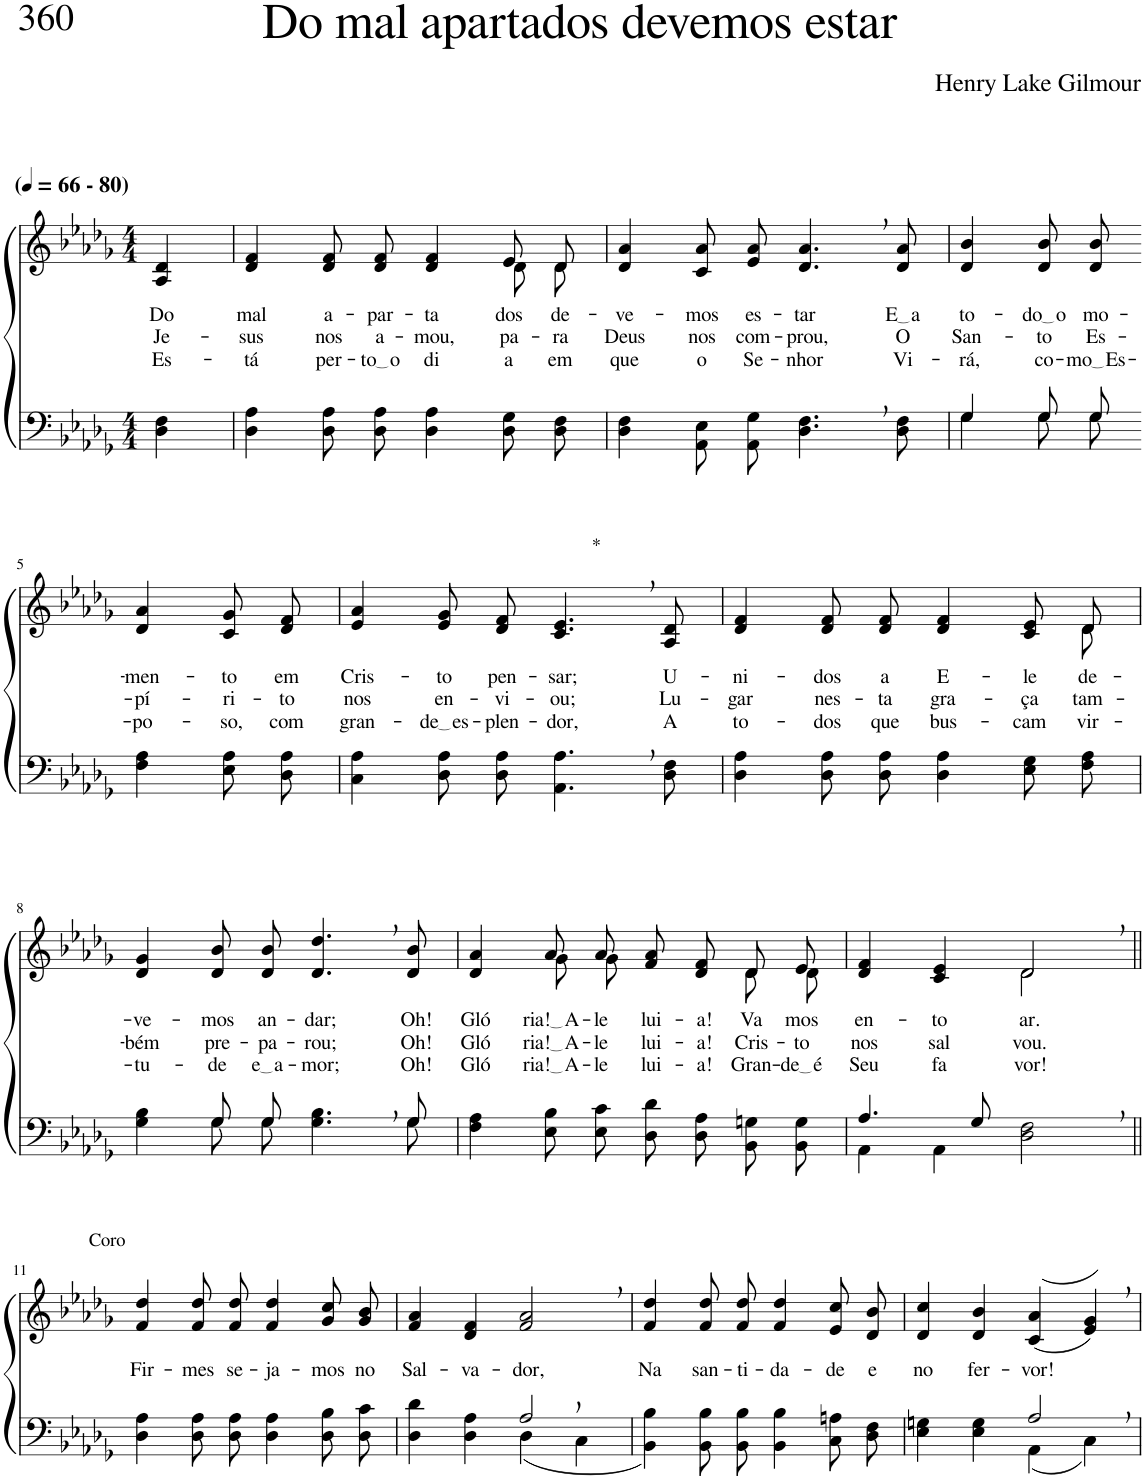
**kern	**kern	**text	**text	**text
*part2	*part1	*part1	*part1	*part1
*staff2	*staff1	*staff1	*staff1	*staff1
*I"Parte III e IV	*I"Parte I e II	*	*	*
*clefF4	*clefG2	*	*	*
*Trd-1c-2	*Trd-1c-2	*	*	*
*k[b-e-a-d-g-]	*k[b-e-a-d-g-]	*	*	*
*M4/4	*M4/4	*	*	*
*MM66	*MM66	*	*	*
=1	=1	=1	=1	=1
!	!LO:TX:a:B:t=(	!	!	!
!	!LO:TX:a:B:t=- 80)	!	!	!
!	!	!LO:LY:b	!LO:LY:b	!LO:LY:b
4D-\ 4F\	4A-/ 4d-/	Do	Je-	Es-
=2	=2	=2	=2	=2
!	!	!LO:LY:b	!LO:LY:b	!LO:LY:b
*	*^	*	*	*
4D-\ 4A-\	4d-/ 4f/	2.ryy	mal	-sus	-tá
!	!	!	!LO:LY:b	!LO:LY:b	!LO:LY:b
8D-\ 8A-\L	8d-/ 8f/L	.	a-	nos	per-
!	!	!	!LO:LY:b	!LO:LY:b	!LO:LY:b
8D-\ 8A-\J	8d-/ 8f/J	.	-par-	a-	to o
!	!	!	!LO:LY:b	!LO:LY:b	!LO:LY:b
4D-\ 4A-\	4d-/ 4f/	.	-ta-	-mou,	di-
!	!	!	!LO:LY:b	!LO:LY:b	!LO:LY:b
8D-\ 8G-\L	8e-/L	8d-\L	-dos	pa-	-a
!	!	!	!LO:LY:b	!LO:LY:b	!LO:LY:b
8D-\ 8F\J	8d-/J	8d-\J	de-	-ra	em
=3	=3	=3	=3	=3	=3
!	!	!	!LO:LY:b	!LO:LY:b	!LO:LY:b
*	*v	*v	*	*	*
4D-\ 4F\	4d-/ 4a-/	-ve-	Deus	que
!	!	!LO:LY:b	!LO:LY:b	!LO:LY:b
8AA-\ 8E-\L	8c/ 8a-/L	-mos	nos	o
!	!	!LO:LY:b	!LO:LY:b	!LO:LY:b
8AA-\ 8G-\J	8e-/ 8a-/J	es-	com-	Se-
!	!	!LO:LY:b	!LO:LY:b	!LO:LY:b
4.D-\, 4.F\,	4.d-/, 4.a-/,	-tar	-prou,	-nhor
!	!	!LO:LY:b	!LO:LY:b	!LO:LY:b
8D-\ 8F\	8d-/ 8a-/	E a	O	Vi-
=4	=4	=4	=4	=4
*^	*	*	*	*
!	!	!	!LO:LY:b	!LO:LY:b	!LO:LY:b
4G-\	4G-/	4d-/ 4b-/	to-	San-	-rá,
!	!	!	!LO:LY:b	!LO:LY:b	!LO:LY:b
8G-\L	8G-/L	8d-/ 8b-/L	do o	-to	co-
!	!	!	!LO:LY:b	!LO:LY:b	!LO:LY:b
8G-\J	8G-/J	8d-/ 8b-/J	mo-	Es-	mo Es
!!LO:LB:g=z
=5-	=5-	=5-	=5-	=5-	=5-
!	!	!	!LO:LY:b	!LO:LY:b	!LO:LY:b
*v	*v	*	*	*	*
4F\ 4A-\	4d-/ 4a-/	-men-	-pí-	-po-
!	!	!LO:LY:b	!LO:LY:b	!LO:LY:b
8E-\ 8A-\L	8c/ 8g-/L	-to	-ri-	-so,
!	!	!LO:LY:b	!LO:LY:b	!LO:LY:b
8D-\ 8A-\J	8d-/ 8f/J	em	-to	com
=6	=6	=6	=6	=6
!	!	!LO:LY:b	!LO:LY:b	!LO:LY:b
4C\ 4A-\	4e-/ 4a-/	Cris-	nos	gran-
!	!	!LO:LY:b	!LO:LY:b	!LO:LY:b
8D-\ 8A-\L	8e-/ 8g-/L	-to	en-	de es
!	!	!LO:LY:b	!LO:LY:b	!LO:LY:b
8D-\ 8A-\J	8d-/ 8f/J	pen-	-vi-	-plen-
!	!LO:TX:a:t=*	!	!	!
!	!	!LO:LY:b	!LO:LY:b	!LO:LY:b
4.AA-\, 4.A-\,	4.c/, 4.e-/,	-sar;	-ou;	-dor,
!	!	!LO:LY:b	!LO:LY:b	!LO:LY:b
8D-\ 8F\	8A-/ 8d-/	U-	Lu-	A
=7	=7	=7	=7	=7
!	!	!LO:LY:b	!LO:LY:b	!LO:LY:b
*	*^	*	*	*
4D-\ 4A-\	4d-/ 4f/	2..ryy	-ni-	-gar	to-
!	!	!	!LO:LY:b	!LO:LY:b	!LO:LY:b
8D-\ 8A-\L	8d-/ 8f/L	.	-dos	nes-	-dos
!	!	!	!LO:LY:b	!LO:LY:b	!LO:LY:b
8D-\ 8A-\J	8d-/ 8f/J	.	a	-ta	que
!	!	!	!LO:LY:b	!LO:LY:b	!LO:LY:b
4D-\ 4A-\	4d-/ 4f/	.	E-	gra-	bus-
!	!	!	!LO:LY:b	!LO:LY:b	!LO:LY:b
8E-\ 8G-\L	8c/ 8e-/L	.	-le	-ça	-cam
!	!	!	!LO:LY:b	!LO:LY:b	!LO:LY:b
8F\ 8A-\J	8d-/J	8d-\	de-	tam-	vir-
!!LO:LB:g=z
=8	=8	=8	=8	=8	=8
*^	*	*	*	*	*
!	!	!	!	!LO:LY:b	!LO:LY:b	!LO:LY:b
*	*	*v	*v	*	*	*
4G-\ 4B-\	4ryy	4d-/ 4g-/	-ve-	-bém	-tu-
!	!	!	!LO:LY:b	!LO:LY:b	!LO:LY:b
8G-\L	8G-/L	8d-/ 8b-/L	-mos	pre-	-de
!	!	!	!LO:LY:b	!LO:LY:b	!LO:LY:b
8G-\J	8G-/J	8d-/ 8b-/J	an-	-pa-	e a
!	!	!	!LO:LY:b	!LO:LY:b	!LO:LY:b
4.G-\, 4.B-\,	4.ryy	4.d-/, 4.dd-/,	-dar;	-rou;	-mor;
!	!	!	!LO:LY:b	!LO:LY:b	!LO:LY:b
8G-\	8G-/J	8d-/ 8b-/	Oh!	Oh!	Oh!
=9	=9	=9	=9	=9	=9
!	!	!	!LO:LY:b	!LO:LY:b	!LO:LY:b
*v	*v	*^	*	*	*
4F\ 4A-\	4d-/ 4a-/	4ryy	Gló-	Gló-	Gló-
!	!	!	!LO:LY:b	!LO:LY:b	!LO:LY:b
8E-\ 8B-\L	8a-/L	8g-\L	ria! A	ria! A	ria! A
!	!	!	!LO:LY:b	!LO:LY:b	!LO:LY:b
8E-\ 8c\J	8a-/J	8g-\J	-le-	-le-	-le-
!	!	!	!LO:LY:b	!LO:LY:b	!LO:LY:b
8D-\ 8d-\L	8f/ 8a-/L	4ryy	-lui-	-lui-	-lui-
!	!	!	!LO:LY:b	!LO:LY:b	!LO:LY:b
8D-\ 8A-\J	8d-/ 8f/J	.	-a!	-a!	-a!
!	!	!	!LO:LY:b	!LO:LY:b	!LO:LY:b
8BB-\ 8Gn\L	8d-/L	8d-\L	Va	Cris-	Gran-
!	!	!	!LO:LY:b	!LO:LY:b	!LO:LY:b
8BB-\ 8G\J	8e-/J	8d-\J	mos	-to	de é
=10	=10	=10	=10	=10	=10
*^	*	*	*	*	*
!	!	!	!	!LO:LY:b	!LO:LY:b	!LO:LY:b
4.A-/	4AA-\	4d-/ 4f/	2ryy	en-	nos	Seu
!	!	!	!	!LO:LY:b	!LO:LY:b	!LO:LY:b
.	4AA-\	4c/ 4e-/	.	-to-	sal-	fa-
8G-/	.	.	.	.	.	.
!	!	!	!	!LO:LY:b	!LO:LY:b	!LO:LY:b
2ryy	2D-\ 2F\	2d-,/	2d-\	-ar.	-vou.	-vor!
!!LO:LB:g=z
=11||	=11||	=11||	=11||	=11||	=11||	=11||
!	!	!LO:TX:a:t=Coro	!	!	!	!
!	!	!	!	!LO:LY:b	!	!
*v	*v	*	*	*	*	*
*	*v	*v	*	*	*
4D-\ 4A-\	4f/ 4dd-/	Fir-	.	.
!	!	!LO:LY:b	!	!
8D-\ 8A-\L	8f/ 8dd-/L	-mes	.	.
!	!	!LO:LY:b	!	!
8D-\ 8A-\J	8f/ 8dd-/J	se-	.	.
!	!	!LO:LY:b	!	!
4D-\ 4A-\	4f/ 4dd-/	-ja-	.	.
!	!	!LO:LY:b	!	!
8D-\ 8B-\L	8g-/ 8cc/L	-mos	.	.
!	!	!LO:LY:b	!	!
8D-\ 8c\J	8g-/ 8b-/J	no	.	.
=12	=12	=12	=12	=12
*^	*	*	*	*
!	!	!	!LO:LY:b	!	!
2ryy	4D-\ 4d-\	4f/ 4a-/	Sal-	.	.
!	!	!	!LO:LY:b	!	!
.	4D-\ 4A-\	4d-/ 4f/	-va-	.	.
!	!	!	!LO:LY:b	!	!
2A-,/	(4D-\	2f/, 2a-/,	-dor,	.	.
.	4C\	.	.	.	.
=13	=13	=13	=13	=13	=13
!	!	!	!LO:LY:b	!	!
*v	*v	*	*	*	*
4BB-\ 4B-\)	4f/ 4dd-/	Na	.	.
!	!	!LO:LY:b	!	!
8BB-\ 8B-\L	8f/ 8dd-/L	san-	.	.
!	!	!LO:LY:b	!	!
8BB-\ 8B-\J	8f/ 8dd-/J	-ti-	.	.
!	!	!LO:LY:b	!	!
4BB-\ 4B-\	4f/ 4dd-/	-da-	.	.
!	!	!LO:LY:b	!	!
8C\ 8An\L	8e-/ 8cc/L	-de	.	.
!	!	!LO:LY:b	!	!
8D-\ 8F\J	8d-/ 8b-/J	e	.	.
=14	=14	=14	=14	=14
*^	*	*	*	*
!	!	!	!LO:LY:b	!	!
2ryy	4E-\ 4Gn\	4d-/ 4cc/	no	.	.
!	!	!	!LO:LY:b	!	!
.	4E-\ 4G\	4d-/ 4b-/	fer-	.	.
!	!	!	!LO:LY:b	!	!
2A-,/	(4AA-\	((4c/ 4a-/	-vor!	.	.
.	4C\)	4e-/, 4g-/,))	.	.	.
*v	*v	*	*	*	*
=	=	=	=	=
*-	*-	*-	*-	*-
